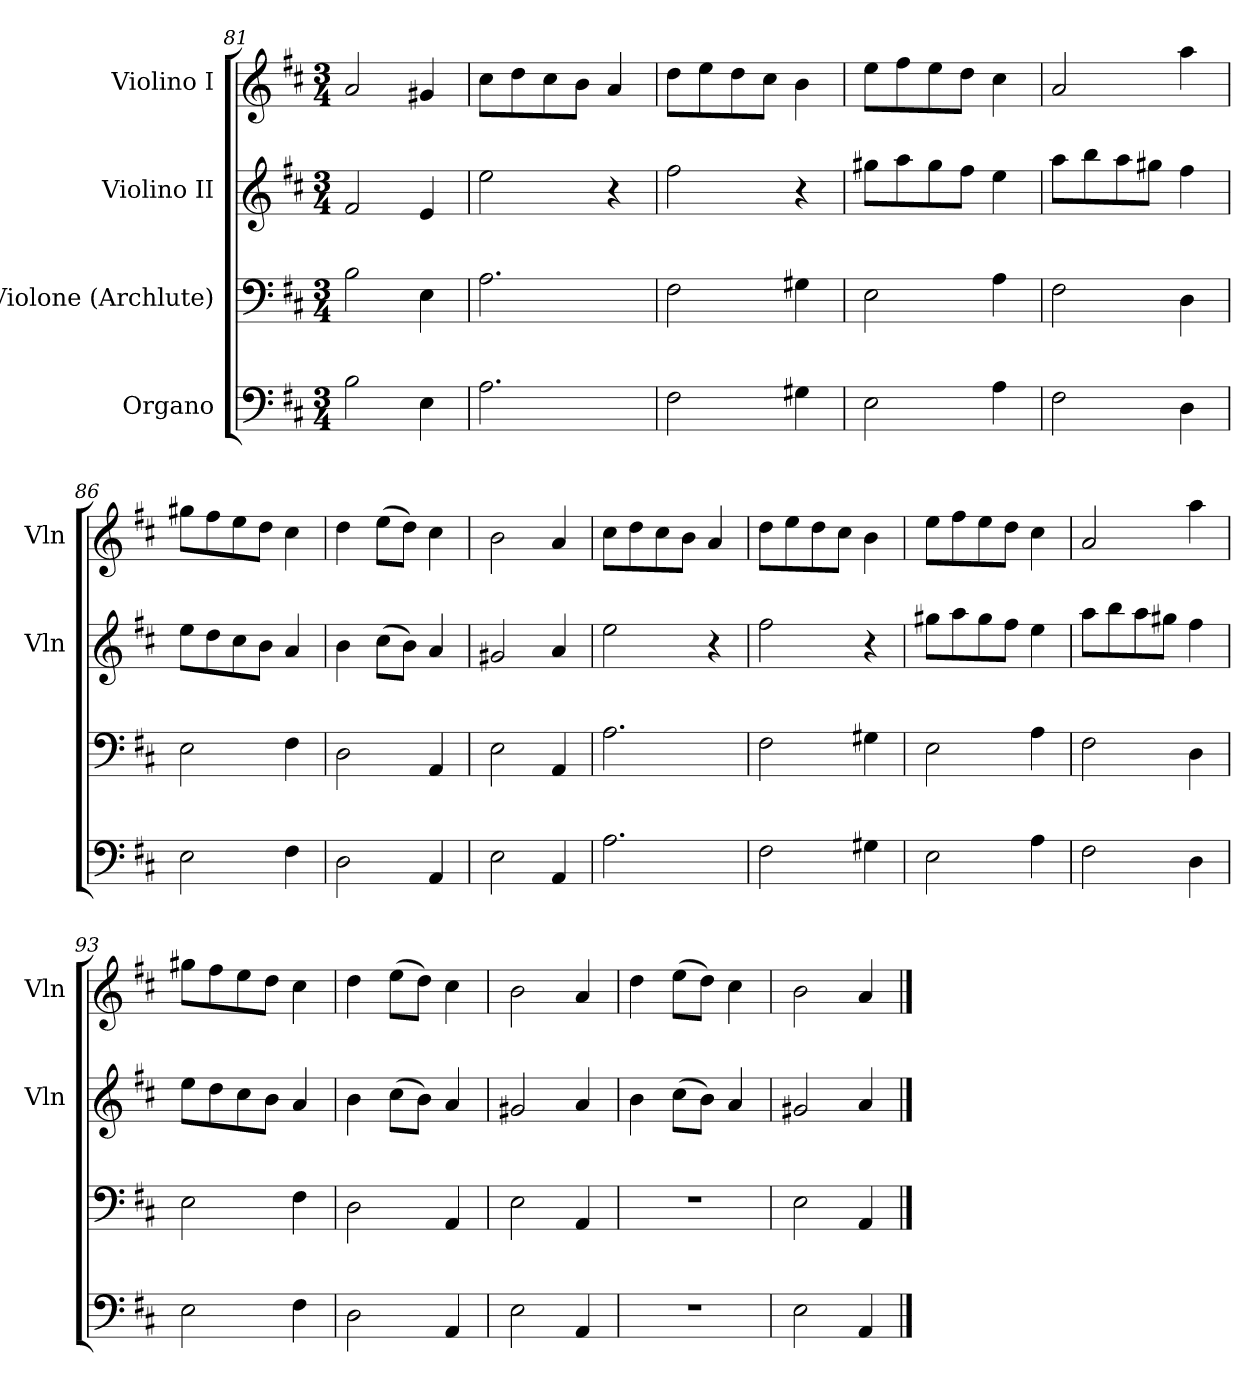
**kern	**kern	**kern	**kern
*part4	*part3	*part2	*part1
*staff4	*staff3	*staff2	*staff1
*I"Organo	*I"Violone (Archlute)	*I"Violino II	*I"Violino I
*	*	*I'Vln	*I'Vln
*clefF4	*clefF4	*clefG2	*clefG2
*k[f#c#]	*k[f#c#]	*k[f#c#]	*k[f#c#]
*M3/4	*M3/4	*M3/4	*M3/4
=81	=81	=81	=81
2B\	2B\	2f#/	2a/
4E\	4E\	4e/	4g#X/
=82	=82	=82	=82
2.A\	2.A\	2ee\	8cc#\L
.	.	.	8dd\
.	.	.	8cc#\
.	.	.	8b\J
.	.	4r	4a/
=83	=83	=83	=83
2F#\	2F#\	2ff#\	8dd\L
.	.	.	8ee\
.	.	.	8dd\
.	.	.	8cc#\J
4G#X\	4G#X\	4r	4b\
=84	=84	=84	=84
2E\	2E\	8gg#X\L	8ee\L
.	.	8aa\	8ff#\
.	.	8gg#\	8ee\
.	.	8ff#\J	8dd\J
4A\	4A\	4ee\	4cc#\
=85	=85	=85	=85
2F#\	2F#\	8aa\L	2a/
.	.	8bb\	.
.	.	8aa\	.
.	.	8gg#X\J	.
4D\	4D\	4ff#\	4aa\
=86	=86	=86	=86
2E\	2E\	8ee\L	8gg#X\L
.	.	8dd\	8ff#\
.	.	8cc#\	8ee\
.	.	8b\J	8dd\J
4F#\	4F#\	4a/	4cc#\
=87	=87	=87	=87
2D\	2D\	4b\	4dd\
.	.	(8cc#\L	(8ee\L
.	.	8b\J)	8dd\J)
4AA/	4AA/	4a/	4cc#\
=88	=88	=88	=88
2E\	2E\	2g#X/	2b\
4AA/	4AA/	4a/	4a/
=89	=89	=89	=89
2.A\	2.A\	2ee\	8cc#\L
.	.	.	8dd\
.	.	.	8cc#\
.	.	.	8b\J
.	.	4r	4a/
=90	=90	=90	=90
2F#\	2F#\	2ff#\	8dd\L
.	.	.	8ee\
.	.	.	8dd\
.	.	.	8cc#\J
4G#X\	4G#X\	4r	4b\
=91	=91	=91	=91
2E\	2E\	8gg#X\L	8ee\L
.	.	8aa\	8ff#\
.	.	8gg#\	8ee\
.	.	8ff#\J	8dd\J
4A\	4A\	4ee\	4cc#\
=92	=92	=92	=92
2F#\	2F#\	8aa\L	2a/
.	.	8bb\	.
.	.	8aa\	.
.	.	8gg#X\J	.
4D\	4D\	4ff#\	4aa\
=93	=93	=93	=93
2E\	2E\	8ee\L	8gg#X\L
.	.	8dd\	8ff#\
.	.	8cc#\	8ee\
.	.	8b\J	8dd\J
4F#\	4F#\	4a/	4cc#\
=94	=94	=94	=94
2D\	2D\	4b\	4dd\
.	.	(8cc#\L	(8ee\L
.	.	8b\J)	8dd\J)
4AA/	4AA/	4a/	4cc#\
=95	=95	=95	=95
2E\	2E\	2g#X/	2b\
4AA/	4AA/	4a/	4a/
=96	=96	=96	=96
2.r	2.r	4b\	4dd\
.	.	(8cc#\L	(8ee\L
.	.	8b\J)	8dd\J)
.	.	4a/	4cc#\
=97	=97	=97	=97
2E\	2E\	2g#X/	2b\
4AA/	4AA/	4a/	4a/
==	==	==	==
*-	*-	*-	*-
